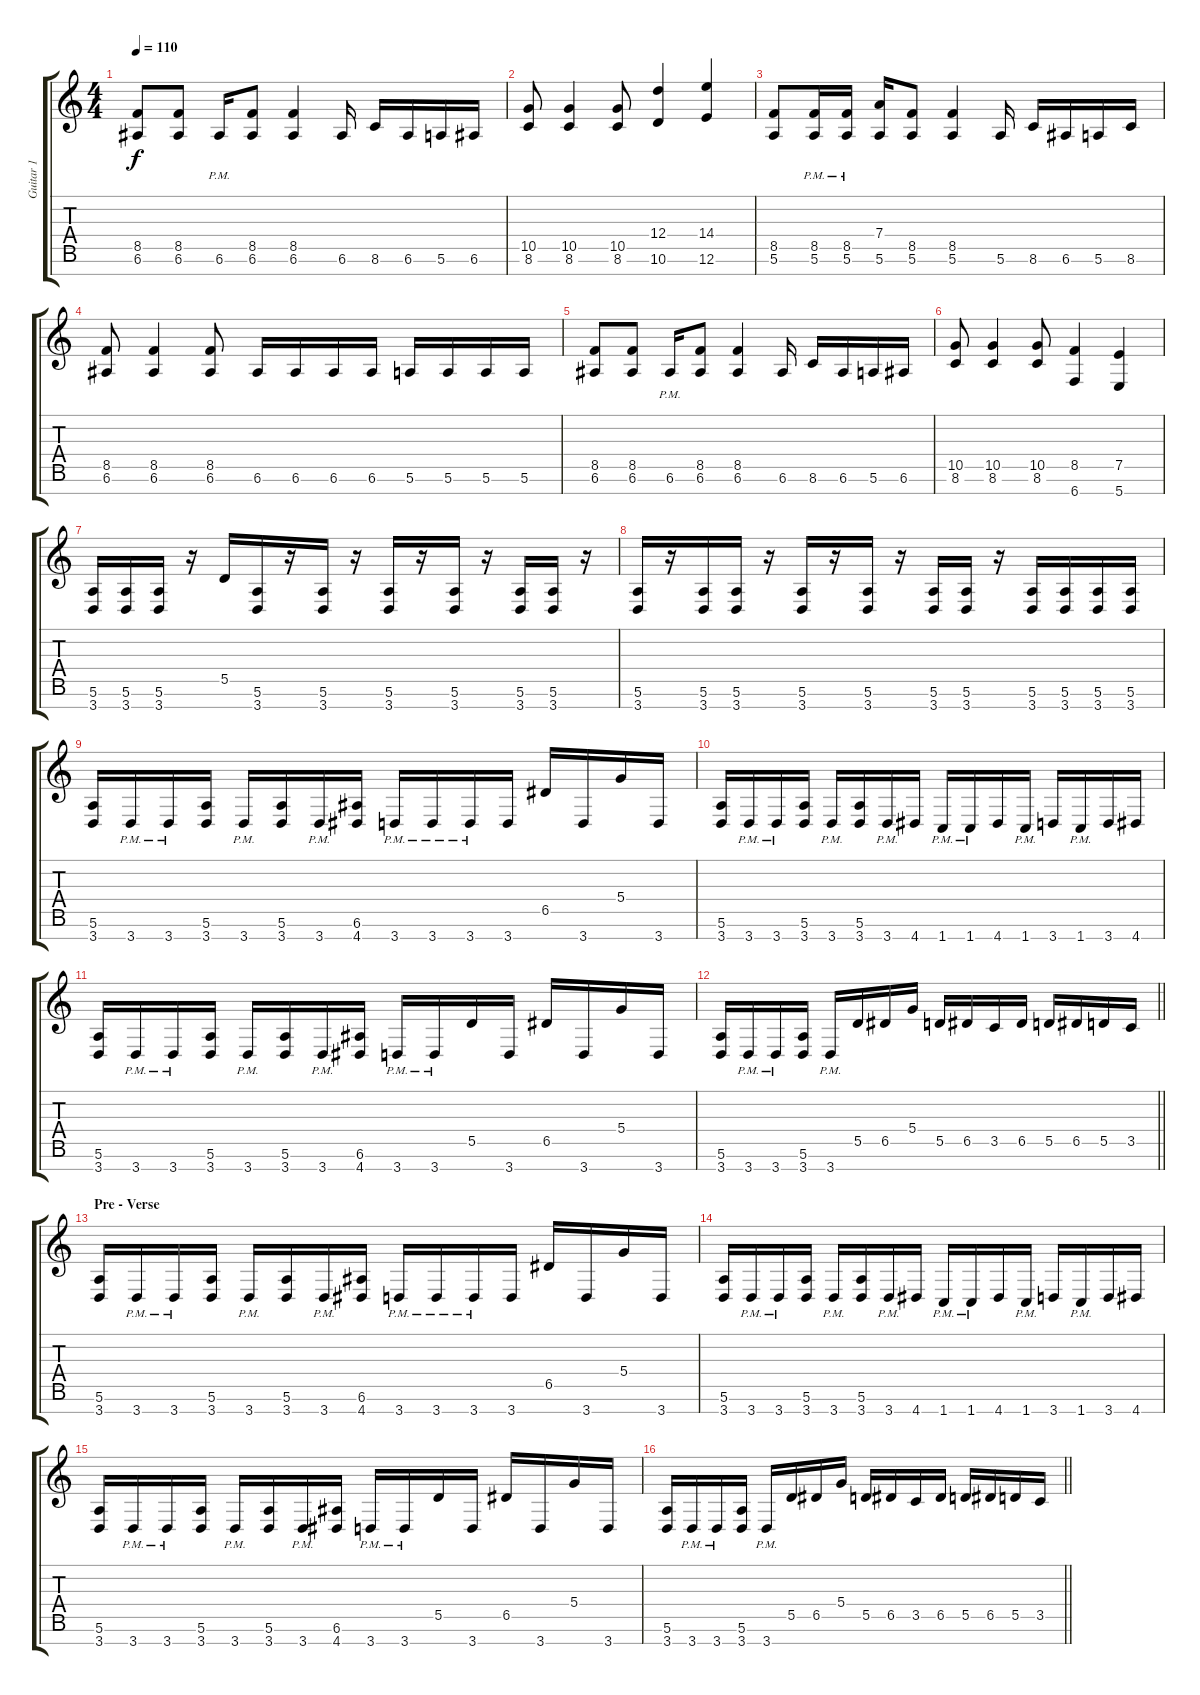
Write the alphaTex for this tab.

\track ("Guitar 1" "Guitar 1") {instrument distortionguitar}
\staff {score tabs}
\tuning (E4 B3 G3 D3 A2 E2 B1) {hide}
\ts (4 4)
\tempo 110
\clef g2
\ks c
(8.5 6.6).8{dy f} (8.5 6.6).8 6.6{pm}.16 (8.5 6.6).8 (8.5 6.6).4 6.6.16 8.6.16 6.6.16 5.6.16 6.6.16 |
(10.5 8.6).8 (10.5 8.6).4 (10.5 8.6).8 (12.4 10.6).4 (14.4 12.6).4 |
(8.5 5.6).8 (8.5{pm} 5.6{pm}).16 (8.5{pm} 5.6{pm}).16 (7.4 5.6).16 (8.5 5.6).8 (8.5 5.6).4 5.6.16 8.6.16 6.6.16 5.6.16 8.6.16 |
(8.5 6.6).8 (8.5 6.6).4 (8.5 6.6).8 6.6.16 6.6.16 6.6.16 6.6.16 5.6.16 5.6.16 5.6.16 5.6.16 |
(8.5 6.6).8 (8.5 6.6).8 6.6{pm}.16 (8.5 6.6).8 (8.5 6.6).4 6.6.16 8.6.16 6.6.16 5.6.16 6.6.16 |
(10.5 8.6).8 (10.5 8.6).4 (10.5 8.6).8 (8.5 6.7).4 (7.5 5.7).4 |
(5.6 3.7).16 (5.6 3.7).16 (5.6 3.7).16 r.16 5.5.16 (5.6 3.7).16 r.16 (5.6 3.7).16 r.16 (5.6 3.7).16 r.16 (5.6 3.7).16 r.16 (5.6 3.7).16 (5.6 3.7).16 r.16 |
(5.6 3.7).16 r.16 (5.6 3.7).16 (5.6 3.7).16 r.16 (5.6 3.7).16 r.16 (5.6 3.7).16 r.16 (5.6 3.7).16 (5.6 3.7).16 r.16 (5.6 3.7).16 (5.6 3.7).16 (5.6 3.7).16 (5.6 3.7).16 |
(5.6 3.7).16 3.7{pm}.16 3.7{pm}.16 (5.6 3.7).16 3.7{pm}.16 (5.6 3.7).16 3.7{pm}.16 (6.6 4.7).16 3.7{pm}.16 3.7{pm}.16 3.7{pm}.16 3.7.16 6.5.16 3.7.16 5.4.16 3.7.16 |
(5.6 3.7).16 3.7{pm}.16 3.7{pm}.16 (5.6 3.7).16 3.7{pm}.16 (5.6 3.7).16 3.7{pm}.16 4.7.16 1.7{pm}.16 1.7{pm}.16 4.7.16 1.7{pm}.16 3.7.16 1.7{pm}.16 3.7.16 4.7.16 |
(5.6 3.7).16 3.7{pm}.16 3.7{pm}.16 (5.6 3.7).16 3.7{pm}.16 (5.6 3.7).16 3.7{pm}.16 (6.6 4.7).16 3.7{pm}.16 3.7{pm}.16 5.5.16 3.7.16 6.5.16 3.7.16 5.4.16 3.7.16 |
\barLineRight lightlight
(5.6 3.7).16 3.7{pm}.16 3.7{pm}.16 (5.6 3.7).16 3.7{pm}.16 5.5.16 6.5.16 5.4.16 5.5.16 6.5.16 3.5.16 6.5.16 5.5.16 6.5.16 5.5.16 3.5.16 |
\section ("" "Pre - Verse")
(5.6 3.7).16 3.7{pm}.16 3.7{pm}.16 (5.6 3.7).16 3.7{pm}.16 (5.6 3.7).16 3.7{pm}.16 (6.6 4.7).16 3.7{pm}.16 3.7{pm}.16 3.7{pm}.16 3.7.16 6.5.16 3.7.16 5.4.16 3.7.16 |
(5.6 3.7).16 3.7{pm}.16 3.7{pm}.16 (5.6 3.7).16 3.7{pm}.16 (5.6 3.7).16 3.7{pm}.16 4.7.16 1.7{pm}.16 1.7{pm}.16 4.7.16 1.7{pm}.16 3.7.16 1.7{pm}.16 3.7.16 4.7.16 |
(5.6 3.7).16 3.7{pm}.16 3.7{pm}.16 (5.6 3.7).16 3.7{pm}.16 (5.6 3.7).16 3.7{pm}.16 (6.6 4.7).16 3.7{pm}.16 3.7{pm}.16 5.5.16 3.7.16 6.5.16 3.7.16 5.4.16 3.7.16 |
\barLineRight lightlight
(5.6 3.7).16 3.7{pm}.16 3.7{pm}.16 (5.6 3.7).16 3.7{pm}.16 5.5.16 6.5.16 5.4.16 5.5.16 6.5.16 3.5.16 6.5.16 5.5.16 6.5.16 5.5.16 3.5.16
